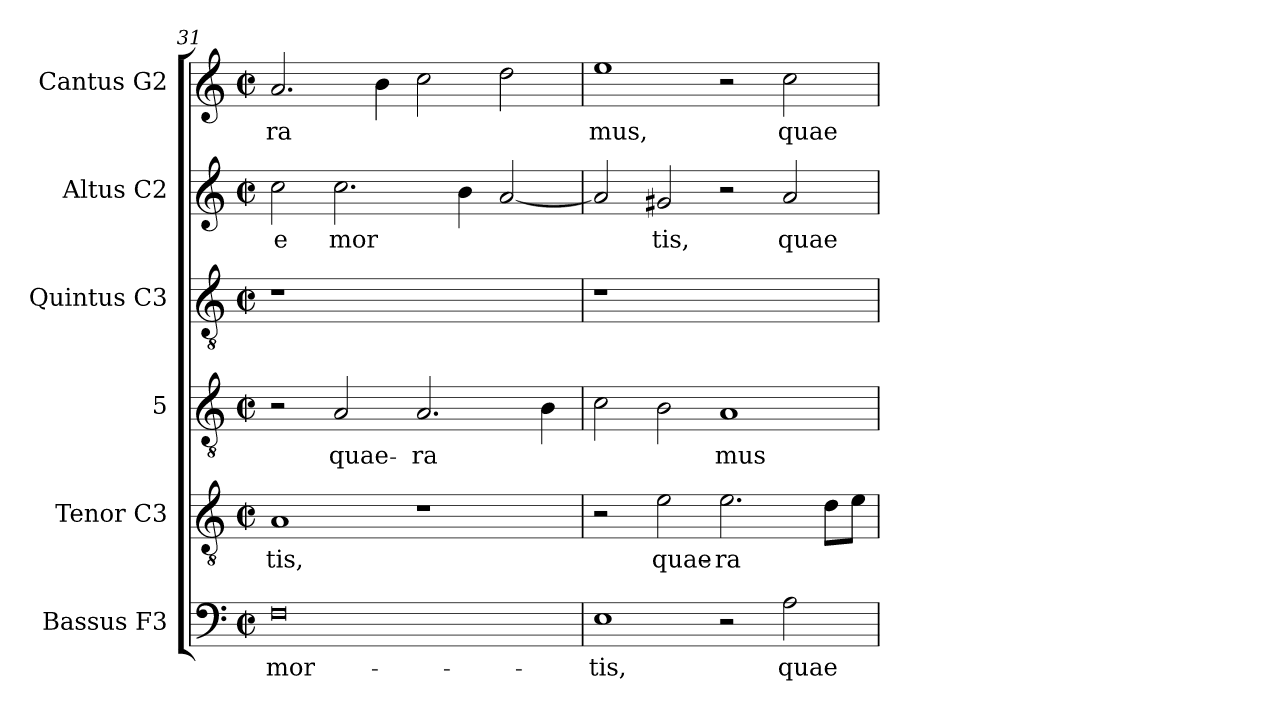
**kern	**text	**kern	**text	**kern	**text	**kern	**kern	**text	**kern	**text
*part6	*part6	*part5	*part5	*part4	*part4	*part3	*part2	*part2	*part1	*part1
*staff6	*staff6	*staff5	*staff5	*staff4	*staff4	*staff3	*staff2	*staff2	*staff1	*staff1
*I"Bassus  F3	*	*I"Tenor  C3	*	*I"5	*	*I"Quintus  C3	*I"Altus  C2	*	*I"Cantus  G2	*
*I'B	*	*I'T	*	*	*	*	*I'A	*	*I'C	*
*clefF4	*	*clefGv2	*	*clefGv2	*	*clefGv2	*clefG2	*	*clefG2	*
*k[]	*	*k[]	*	*k[]	*	*k[]	*k[]	*	*k[]	*
*C:	*	*C:	*	*C:	*	*C:	*C:	*	*C:	*
*M2/2	*	*M2/2	*	*M2/2	*	*M2/2	*M2/2	*	*M2/2	*
*met(c|)	*	*met(c|)	*	*met(c|)	*	*met(c|)	*met(c|)	*	*met(c|)	*
=31	=31	=31	=31	=31	=31	=31	=31	=31	=31	=31
!	!LO:LY:b:cj	!	!LO:LY:b:cj	!	!	!	!	!LO:LY:b:cj	!	!LO:LY:b:cj
0F	mor-	1A	-tis,	2r	.	1r	2cc\	-e	2.a/	-ra-
!	!	!	!	!	!LO:LY:b:cj	!	!	!LO:LY:b:cj	!	!
.	.	.	.	2A/	quae-	.	2.cc\	mor-	.	.
!	!	!	!	!	!	!	!	!	!	!LO:LY:b:cj
.	.	.	.	.	.	.	.	.	4b\	--
!	!	!	!	!	!LO:LY:b:cj	!	!	!	!	!LO:LY:b:cj
.	.	1r	.	2.A/	-ra-	1ryy	.	.	2cc\	--
!	!	!	!	!	!	!	!	!LO:LY:b:cj	!	!
.	.	.	.	.	.	.	4b\	--	.	.
!	!	!	!	!	!	!	!	!LO:LY:b:cj	!	!LO:LY:b:cj
.	.	.	.	.	.	.	[<2a/	--	2dd\	--
!	!	!	!	!	!LO:LY:b:cj	!	!	!	!	!
.	.	.	.	4B\	--	.	.	.	.	.
=32	=32	=32	=32	=32	=32	=32	=32	=32	=32	=32
!	!LO:LY:b:cj	!	!	!	!LO:LY:b:cj	!	!	!LO:LY:b:cj	!	!LO:LY:b:cj
1E	-tis,	2r	.	2c\	--	1r	2a/]	--	1ee	-mus,
!	!	!	!LO:LY:b:cj	!	!LO:LY:b:cj	!	!	!LO:LY:b:cj	!	!
.	.	2e\	quae-	2B\	--	.	2g#X/	-tis,	.	.
!	!	!	!LO:LY:b:cj	!	!LO:LY:b:cj	!	!	!	!	!
2r	.	2.e\	-ra-	1A	-mus	1ryy	2r	.	2r	.
!	!LO:LY:b:cj	!	!	!	!	!	!	!LO:LY:b:cj	!	!LO:LY:b:cj
2A\	quae-	.	.	.	.	.	2a/	quae-	2cc\	quae-
!	!	!	!LO:LY:b:cj	!	!	!	!	!	!	!
.	.	8d\L	--	.	.	.	.	.	.	.
!	!	!	!LO:LY:b:cj	!	!	!	!	!	!	!
.	.	8e\J	--	.	.	.	.	.	.	.
=	=	=	=	=	=	=	=	=	=	=
*-	*-	*-	*-	*-	*-	*-	*-	*-	*-	*-
